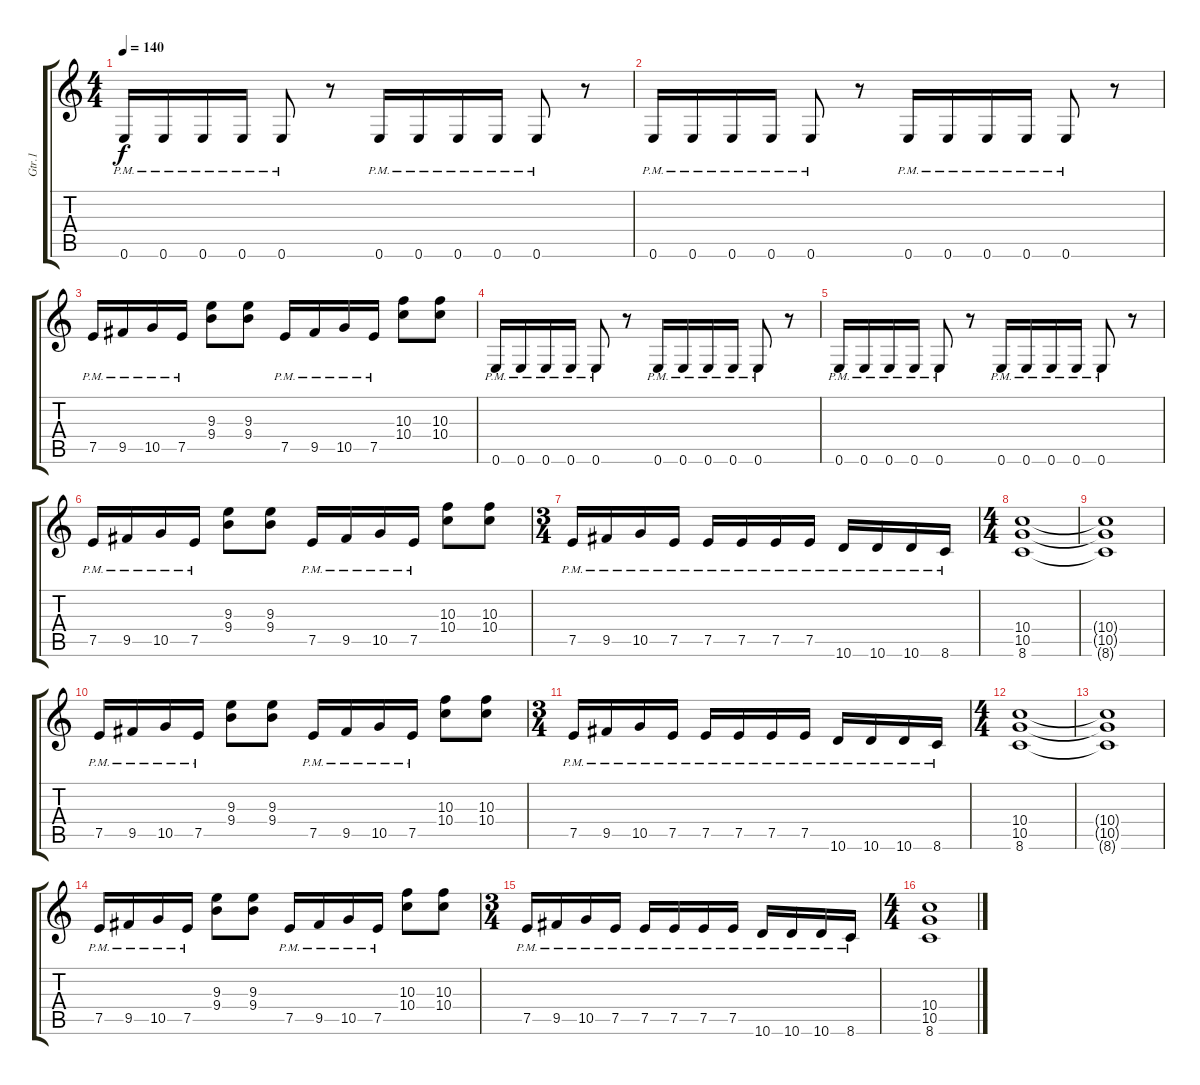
\track ("Gtr.1" "Gtr.1") {instrument distortionguitar}
\staff {score tabs}
\tuning (E4 B3 G3 D3 A2 E2) {hide}
\ts (4 4)
\tempo 140
\clef g2
\ks c
0.6{pm}.16{dy f} 0.6{pm}.16 0.6{pm}.16 0.6{pm}.16 0.6{pm}.8 r.8 0.6{pm}.16 0.6{pm}.16 0.6{pm}.16 0.6{pm}.16 0.6{pm}.8 r.8 |
0.6{pm}.16 0.6{pm}.16 0.6{pm}.16 0.6{pm}.16 0.6{pm}.8 r.8 0.6{pm}.16 0.6{pm}.16 0.6{pm}.16 0.6{pm}.16 0.6{pm}.8 r.8 |
7.5{pm}.16 9.5{pm}.16 10.5{pm}.16 7.5{pm}.16 (9.3 9.4).8 (9.3 9.4).8 7.5{pm}.16 9.5{pm}.16 10.5{pm}.16 7.5{pm}.16 (10.3 10.4).8 (10.3 10.4).8 |
0.6{pm}.16 0.6{pm}.16 0.6{pm}.16 0.6{pm}.16 0.6{pm}.8 r.8 0.6{pm}.16 0.6{pm}.16 0.6{pm}.16 0.6{pm}.16 0.6{pm}.8 r.8 |
0.6{pm}.16 0.6{pm}.16 0.6{pm}.16 0.6{pm}.16 0.6{pm}.8 r.8 0.6{pm}.16 0.6{pm}.16 0.6{pm}.16 0.6{pm}.16 0.6{pm}.8 r.8 |
7.5{pm}.16 9.5{pm}.16 10.5{pm}.16 7.5{pm}.16 (9.3 9.4).8 (9.3 9.4).8 7.5{pm}.16 9.5{pm}.16 10.5{pm}.16 7.5{pm}.16 (10.3 10.4).8 (10.3 10.4).8 |
\ts (3 4)
7.5{pm}.16 9.5{pm}.16 10.5{pm}.16 7.5{pm}.16 7.5{pm}.16 7.5{pm}.16 7.5{pm}.16 7.5{pm}.16 10.6{pm}.16 10.6{pm}.16 10.6{pm}.16 8.6{pm}.16 |
\ts (4 4)
(10.4 10.5 8.6).1 |
(10.4{t} 10.5{t} 8.6{t}).1 |
7.5{pm}.16 9.5{pm}.16 10.5{pm}.16 7.5{pm}.16 (9.3 9.4).8 (9.3 9.4).8 7.5{pm}.16 9.5{pm}.16 10.5{pm}.16 7.5{pm}.16 (10.3 10.4).8 (10.3 10.4).8 |
\ts (3 4)
7.5{pm}.16 9.5{pm}.16 10.5{pm}.16 7.5{pm}.16 7.5{pm}.16 7.5{pm}.16 7.5{pm}.16 7.5{pm}.16 10.6{pm}.16 10.6{pm}.16 10.6{pm}.16 8.6{pm}.16 |
\ts (4 4)
(10.4 10.5 8.6).1 |
(10.4{t} 10.5{t} 8.6{t}).1 |
7.5{pm}.16 9.5{pm}.16 10.5{pm}.16 7.5{pm}.16 (9.3 9.4).8 (9.3 9.4).8 7.5{pm}.16 9.5{pm}.16 10.5{pm}.16 7.5{pm}.16 (10.3 10.4).8 (10.3 10.4).8 |
\ts (3 4)
7.5{pm}.16 9.5{pm}.16 10.5{pm}.16 7.5{pm}.16 7.5{pm}.16 7.5{pm}.16 7.5{pm}.16 7.5{pm}.16 10.6{pm}.16 10.6{pm}.16 10.6{pm}.16 8.6{pm}.16 |
\ts (4 4)
(10.4 10.5 8.6).1
